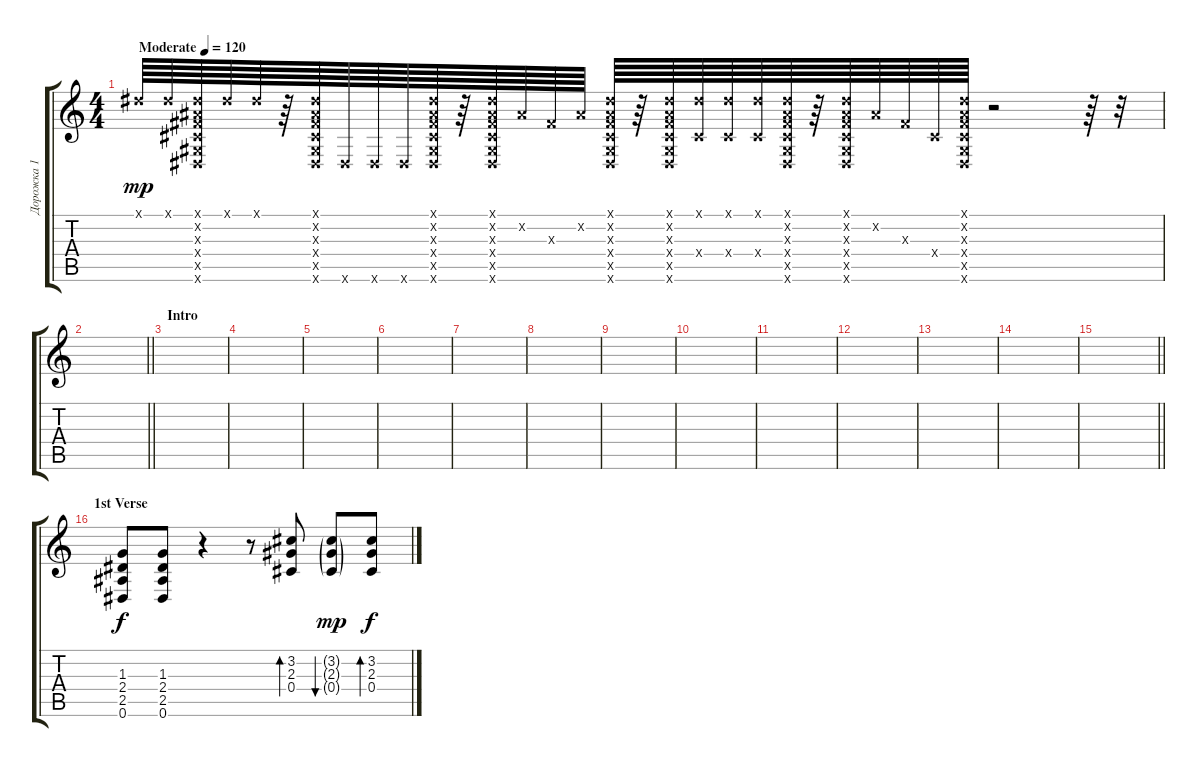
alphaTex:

\track ("Дорожка 1" "Дорожка 1") {instrument overdrivenguitar}
\staff {score tabs}
\tuning (Eb4 Bb3 Gb3 Db3 Ab2 Eb2) {hide}
\ts (4 4)
\tempo (120 "Moderate")
\clef g2
\ks c
0.1{x}.64{dy mp instrument overdrivenguitar} 0.1{x}.64 (0.1{x} 0.2{x} 0.3{x} 0.4{x} 0.5{x} 0.6{x}).64 0.1{x}.64 0.1{x}.64 r.64 (0.1{x} 0.2{x} 0.3{x} 0.4{x} 0.5{x} 0.6{x}).64 0.6{x}.64 0.6{x}.64 0.6{x}.64 (0.1{x} 0.2{x} 0.3{x} 0.4{x} 0.5{x} 0.6{x}).64 r.64 (0.1{x} 0.2{x} 0.3{x} 0.4{x} 0.5{x} 0.6{x}).64 0.2{x}.64 0.3{x}.64 0.2{x}.64 (0.1{x} 0.2{x} 0.3{x} 0.4{x} 0.5{x} 0.6{x}).64 r.64 (0.1{x} 0.2{x} 0.3{x} 0.4{x} 0.5{x} 0.6{x}).64 (0.1{x} 0.4{x}).64 (0.1{x} 0.4{x}).64 (0.1{x} 0.4{x}).64 (0.1{x} 0.2{x} 0.3{x} 0.4{x} 0.5{x} 0.6{x}).64 r.64 (0.1{x} 0.2{x} 0.3{x} 0.4{x} 0.5{x} 0.6{x}).64 0.2{x}.64 0.3{x}.64 0.4{x}.64 (0.1{x} 0.2{x} 0.3{x} 0.4{x} 0.5{x} 0.6{x}).64 r.2 r.64 r.32 |
\barLineRight lightlight
|
\section ("" "Intro")
|
|
|
|
|
|
|
|
|
|
|
|
\barLineRight lightlight
|
\section ("" "1st Verse")
(1.3 2.4 2.5 0.6).8{dy f} (1.3 2.4 2.5 0.6).8 r.4 r.8 (3.2 2.3 0.4).8{bd 30} (3.2{g} 2.3{g} 0.4{g}).8{bu 30 dy mp} (3.2 2.3 0.4).8{bd 30 dy f}
